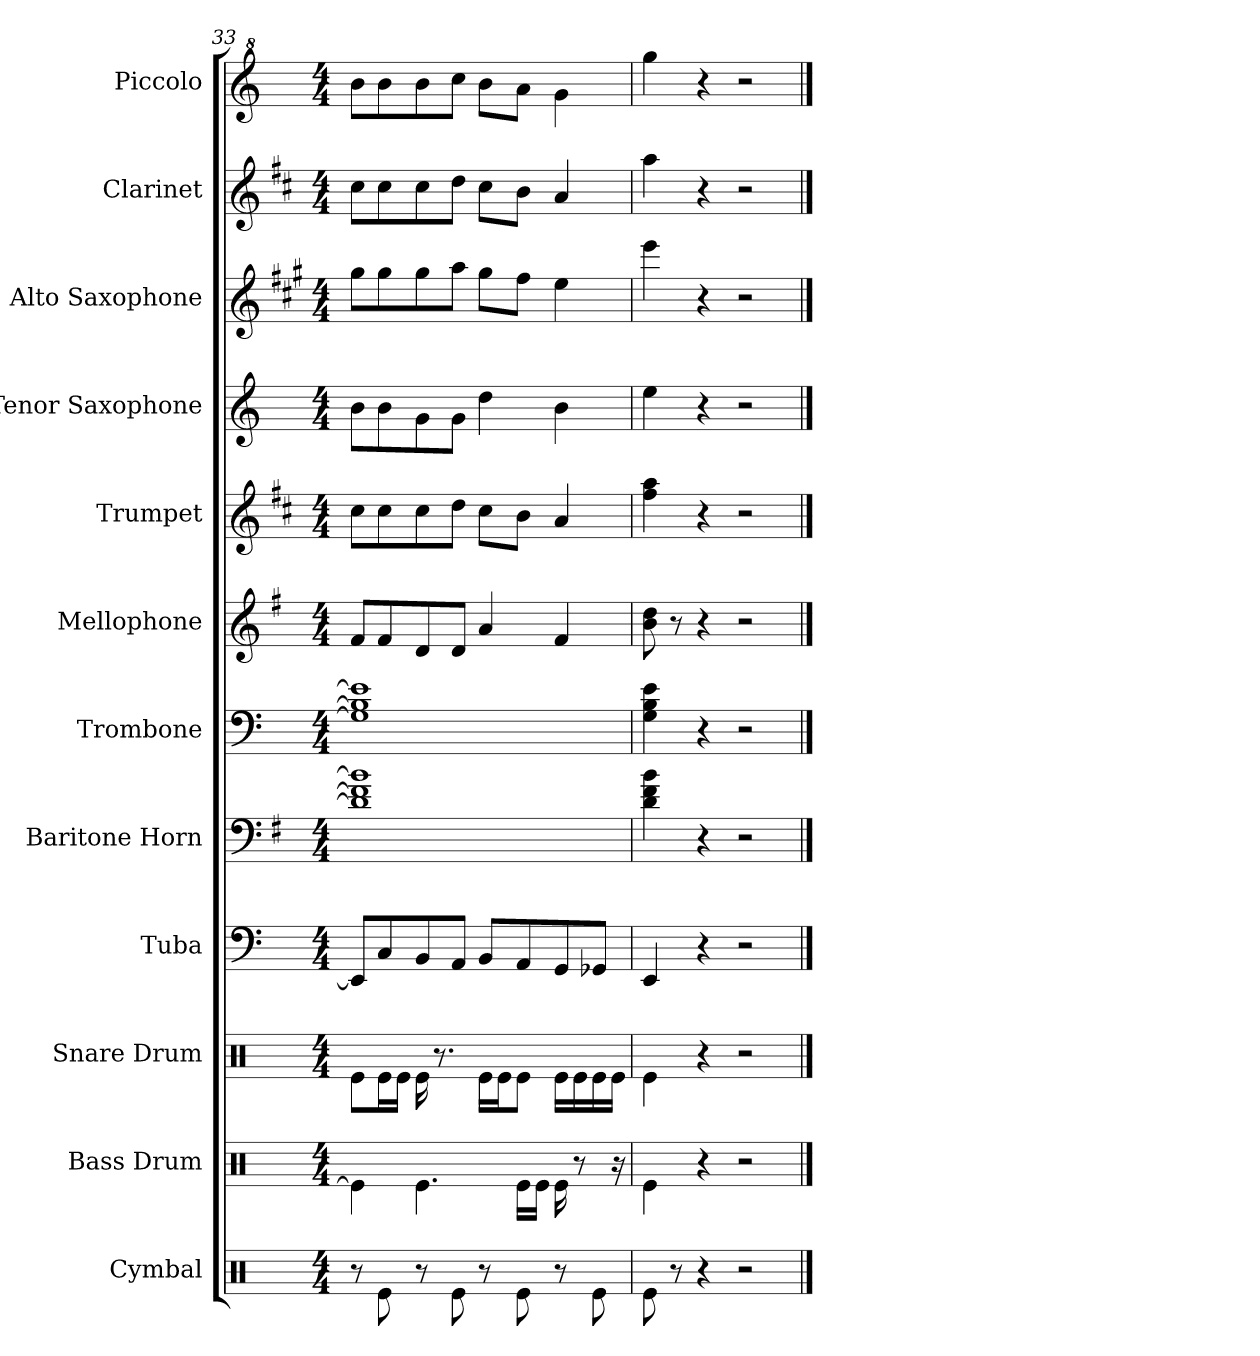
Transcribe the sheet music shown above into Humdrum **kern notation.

**kern	**kern	**kern	**kern	**kern	**kern	**kern	**kern	**kern	**kern	**kern	**kern
*part12	*part11	*part10	*part9	*part8	*part7	*part6	*part5	*part4	*part3	*part2	*part1
*staff12	*staff11	*staff10	*staff9	*staff8	*staff7	*staff6	*staff5	*staff4	*staff3	*staff2	*staff1
*I"Cymbal	*I"Bass Drum	*I"Snare Drum	*I"Tuba	*I"Baritone Horn	*I"Trombone	*I"Mellophone	*I"Trumpet	*I"Tenor Saxophone	*I"Alto Saxophone	*I"Clarinet	*I"Piccolo
*I'Cym.	*I'B. Dr.	*I'Sn. Dr.	*I'Tba.	*I'Bar. Hn.	*I'Tbn.	*I'Mph.	*I'Tpt.	*I'T. Sax.	*I'A. Sax.	*I'Cl.	*I'Picc.
!!LO:PB:g=z
*clefX	*clefX	*clefX	*clefF4	*clefF4	*clefF4	*clefG2	*clefG2	*clefG2	*clefG2	*clefG2	*clefG^2
*	*	*	*	*ITrd4c7	*	*ITrd4c7	*ITrd1c2	*ITrd8c14	*ITrd5c9	*ITrd1c2	*ITrd-7c-12
*k[]	*k[]	*k[]	*k[]	*k[]	*k[]	*k[]	*k[]	*k[]	*k[]	*k[]	*k[]
*M4/4	*M4/4	*M4/4	*M4/4	*M4/4	*M4/4	*M4/4	*M4/4	*M4/4	*M4/4	*M4/4	*M4/4
=33	=33	=33	=33	=33	=33	=33	=33	=33	=33	=33	=33
8r	4Re\]	8Re\L	8EE/L]	1G] 1B] 1e]	1G] 1B] 1e]	8B/L	8b\L	8B\L	8b\L	8b\L	8bbb\L
8Re\	.	16Re\L	8C/	.	.	8B/	8b\	8B\	8b\	8b\	8bbb\
.	.	16Re\JJ	.	.	.	.	.	.	.	.	.
8r	4.Re\	16Re\	8BB/	.	.	8G/	8b\	8G\	8b\	8b\	8bbb\
.	.	8.r	.	.	.	.	.	.	.	.	.
8Re\	.	.	8AA/J	.	.	8G/J	8cc\J	8G\J	8cc\J	8cc\J	8cccc\J
8r	.	16Re\LL	8BB/L	.	.	4d/	8b\L	4d\	8b\L	8b\L	8bbb\L
.	.	16Re\J	.	.	.	.	.	.	.	.	.
8Re\	16Re\LL	8Re\J	8AA/	.	.	.	8a\J	.	8a\J	8a\J	8aaa\J
.	16Re\JJ	.	.	.	.	.	.	.	.	.	.
8r	16Re\	16Re\LL	8GG/	.	.	4B/	4g/	4B\	4g\	4g/	4ggg\
.	8r	16Re\	.	.	.	.	.	.	.	.	.
8Re\	.	16Re\	8GG-X/J	.	.	.	.	.	.	.	.
.	16r	16Re\JJ	.	.	.	.	.	.	.	.	.
=34	=34	=34	=34	=34	=34	=34	=34	=34	=34	=34	=34
8Re\	4Re\	4Re\	4EE/	4G\ 4B\ 4e\	4G\ 4B\ 4e\	8e\ 8g\	4ee\ 4gg\	4e\	4gg\	4gg\	4gggg\
8r	.	.	.	.	.	8r	.	.	.	.	.
4r	4r	4r	4r	4r	4r	4r	4r	4r	4r	4r	4r
2r	2r	2r	2r	2r	2r	2r	2r	2r	2r	2r	2r
==	==	==	==	==	==	==	==	==	==	==	==
*-	*-	*-	*-	*-	*-	*-	*-	*-	*-	*-	*-
